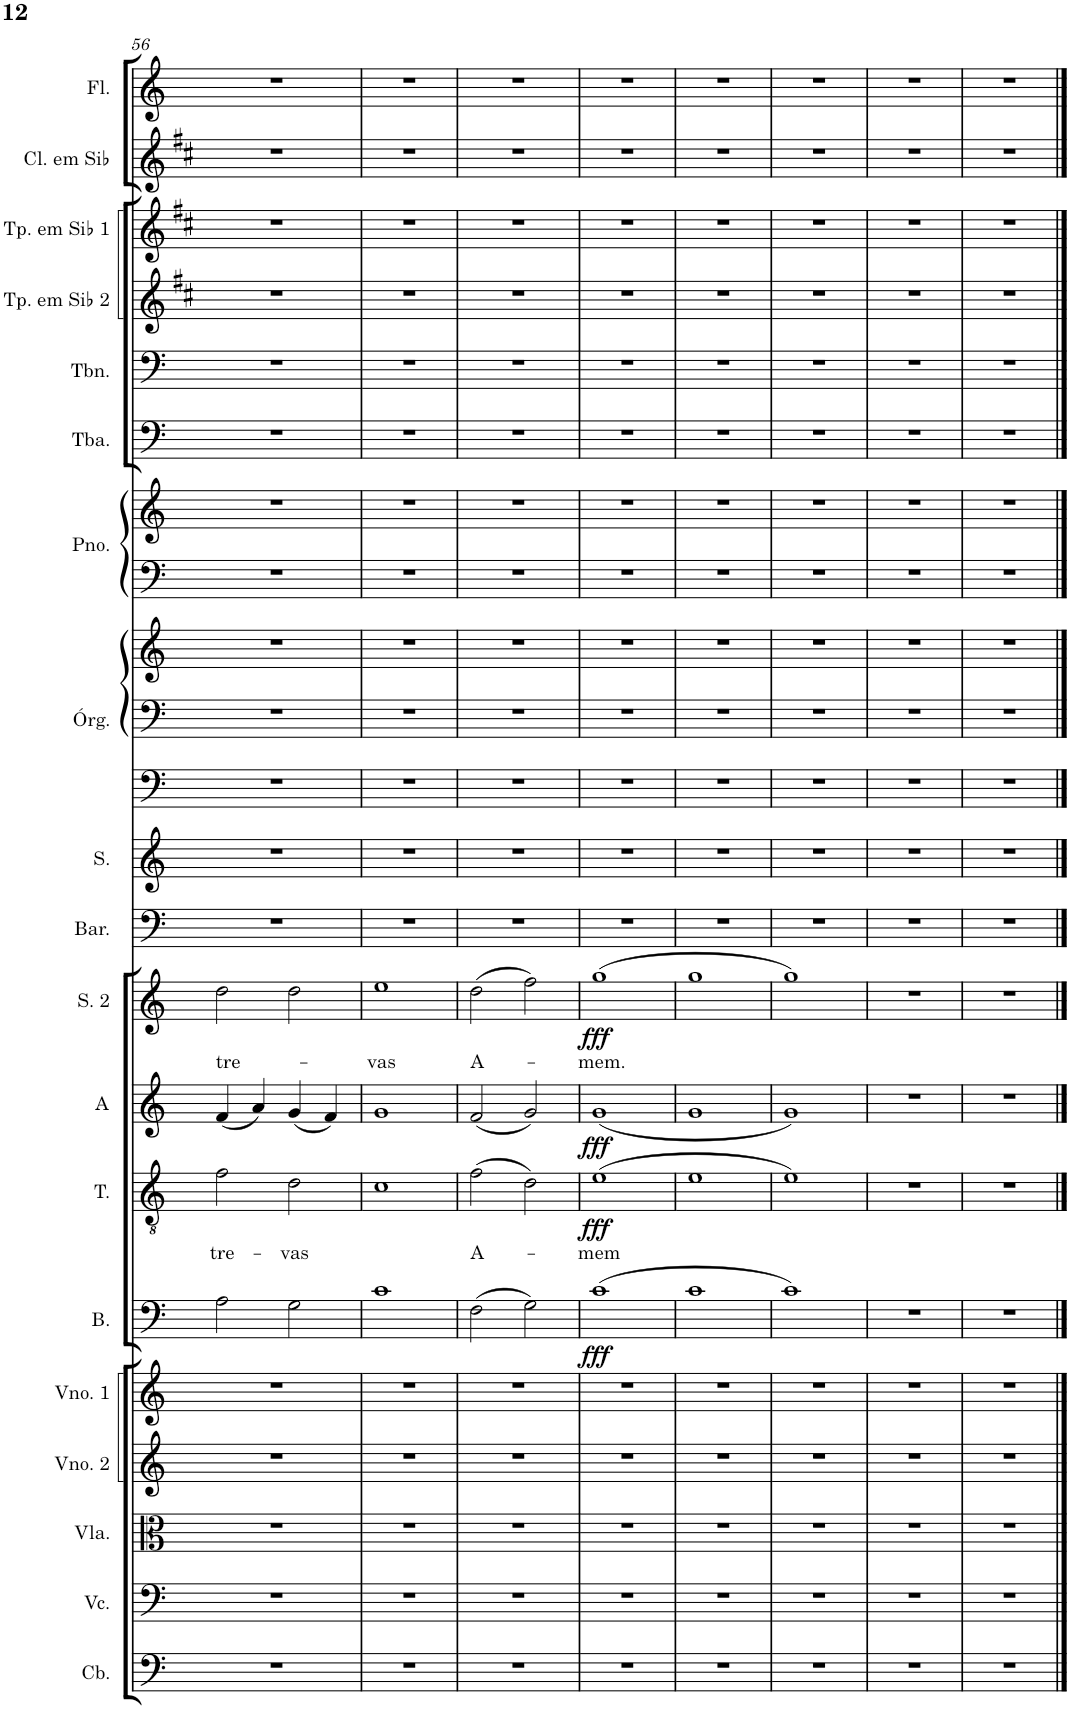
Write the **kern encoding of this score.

**kern	**kern	**kern	**kern	**kern	**kern	**dynam	**kern	**text	**dynam	**kern	**dynam	**kern	**text	**dynam	**kern	**kern	**kern	**kern	**kern	**kern	**kern	**kern	**kern	**kern	**kern	**kern	**kern
*part19	*part18	*part17	*part16	*part15	*part14	*part14	*part13	*part13	*part13	*part12	*part12	*part11	*part11	*part11	*part10	*part9	*part8	*part8	*part8	*part7	*part7	*part6	*part5	*part4	*part3	*part2	*part1
*staff22	*staff21	*staff20	*staff19	*staff18	*staff17	*staff17	*staff16	*staff16	*staff16	*staff15	*staff15	*staff14	*staff14	*staff14	*staff13	*staff12	*staff11	*staff10	*staff9	*staff8	*staff7	*staff6	*staff5	*staff4	*staff3	*staff2	*staff1
*I"Contrabaixo	*I"Violoncelo	*I"Viola	*I"Violino 2	*I"Violino 1	*I"Baixo	*	*I"Tenor	*	*	*I"Alto	*	*I"Soprano 2	*	*	*I"Barítono	*I"Soprano	*I"Órgão	*	*	*I"Piano	*	*I"Tuba	*I"Trombone	*I"Trompete em Sib 2	*I"Trompete em Sib 1	*I"Clarinete em Sib	*I"Flauta Transversal
*I'Cb.	*I'Vc.	*I'Vla.	*I'Vno. 2	*I'Vno. 1	*I'B.	*	*I'T.	*	*	*I'A	*	*I'S. 2	*	*	*I'Bar.	*I'S.	*I'Órg.	*	*	*I'Pno.	*	*I'Tba.	*I'Tbn.	*I'Tp. em Sib 2	*I'Tp. em Sib 1	*I'Cl. em Sib	*I'Fl.
!!LO:PB:g=z
*clefF4	*clefF4	*clefC3	*clefG2	*clefG2	*clefF4	*	*clefGv2	*	*	*clefG2	*	*clefG2	*	*	*clefF4	*clefG2	*clefF4	*clefF4	*clefG2	*clefF4	*clefG2	*clefF4	*clefF4	*clefG2	*clefG2	*clefG2	*clefG2
*Trd7c12	*	*	*	*	*	*	*	*	*	*	*	*	*	*	*	*	*	*	*	*	*	*	*	*Trd1c2	*Trd1c2	*Trd1c2	*
*k[]	*k[]	*k[]	*k[]	*k[]	*k[]	*	*k[]	*	*	*k[]	*	*k[]	*	*	*k[]	*k[]	*k[]	*k[]	*k[]	*k[]	*k[]	*k[]	*k[]	*k[f#c#]	*k[f#c#]	*k[f#c#]	*k[]
*M4/4	*M4/4	*M4/4	*M4/4	*M4/4	*M4/4	*	*M4/4	*	*	*M4/4	*	*M4/4	*	*	*M4/4	*M4/4	*M4/4	*M4/4	*M4/4	*M4/4	*M4/4	*M4/4	*M4/4	*M4/4	*M4/4	*M4/4	*M4/4
=56	=56	=56	=56	=56	=56	=56	=56	=56	=56	=56	=56	=56	=56	=56	=56	=56	=56	=56	=56	=56	=56	=56	=56	=56	=56	=56	=56
!	!	!	!	!	!	!	!	!LO:LY:b	!	!	!	!	!LO:LY:b	!	!	!	!	!	!	!	!	!	!	!	!	!	!
1r	1r	1r	1r	1r	2A\	.	2f\	tre-	.	(4f/	.	2dd\	tre-	.	1r	1r	1r	1r	1r	1r	1r	1r	1r	1r	1r	1r	1r
.	.	.	.	.	.	.	.	.	.	4a/)	.	.	.	.	.	.	.	.	.	.	.	.	.	.	.	.	.
!	!	!	!	!	!	!	!	!LO:LY:b	!	!	!	!	!	!	!	!	!	!	!	!	!	!	!	!	!	!	!
.	.	.	.	.	2G\	.	2d\	-vas	.	(4g/	.	2dd\	.	.	.	.	.	.	.	.	.	.	.	.	.	.	.
.	.	.	.	.	.	.	.	.	.	4f/)	.	.	.	.	.	.	.	.	.	.	.	.	.	.	.	.	.
=57	=57	=57	=57	=57	=57	=57	=57	=57	=57	=57	=57	=57	=57	=57	=57	=57	=57	=57	=57	=57	=57	=57	=57	=57	=57	=57	=57
!	!	!	!	!	!	!	!	!	!	!	!	!	!LO:LY:b	!	!	!	!	!	!	!	!	!	!	!	!	!	!
1r	1r	1r	1r	1r	1c	.	1c	.	.	1g	.	1ee	-vas	.	1r	1r	1r	1r	1r	1r	1r	1r	1r	1r	1r	1r	1r
=58	=58	=58	=58	=58	=58	=58	=58	=58	=58	=58	=58	=58	=58	=58	=58	=58	=58	=58	=58	=58	=58	=58	=58	=58	=58	=58	=58
!	!	!	!	!	!	!	!	!LO:LY:b	!	!	!	!	!LO:LY:b	!	!	!	!	!	!	!	!	!	!	!	!	!	!
1r	1r	1r	1r	1r	(2F\	.	(2f\	A-	.	(2f/	.	(2dd\	A-	.	1r	1r	1r	1r	1r	1r	1r	1r	1r	1r	1r	1r	1r
.	.	.	.	.	2G\)	.	2d\)	.	.	2g/)	.	2ff\)	.	.	.	.	.	.	.	.	.	.	.	.	.	.	.
=59	=59	=59	=59	=59	=59	=59	=59	=59	=59	=59	=59	=59	=59	=59	=59	=59	=59	=59	=59	=59	=59	=59	=59	=59	=59	=59	=59
!	!	!	!	!	!	!LO:DY:b	!	!LO:LY:b	!LO:DY:b	!	!LO:DY:b	!	!LO:LY:b	!LO:DY:b	!	!	!	!	!	!	!	!	!	!	!	!	!
1r	1r	1r	1r	1r	(1c	fff	(1e	-mem	fff	(1g	fff	(1gg	-mem.	fff	1r	1r	1r	1r	1r	1r	1r	1r	1r	1r	1r	1r	1r
=60	=60	=60	=60	=60	=60	=60	=60	=60	=60	=60	=60	=60	=60	=60	=60	=60	=60	=60	=60	=60	=60	=60	=60	=60	=60	=60	=60
1r	1r	1r	1r	1r	1c	.	1e	.	.	1g	.	1gg	.	.	1r	1r	1r	1r	1r	1r	1r	1r	1r	1r	1r	1r	1r
=61	=61	=61	=61	=61	=61	=61	=61	=61	=61	=61	=61	=61	=61	=61	=61	=61	=61	=61	=61	=61	=61	=61	=61	=61	=61	=61	=61
1r	1r	1r	1r	1r	1c)	.	1e)	.	.	1g)	.	1gg)	.	.	1r	1r	1r	1r	1r	1r	1r	1r	1r	1r	1r	1r	1r
=62	=62	=62	=62	=62	=62	=62	=62	=62	=62	=62	=62	=62	=62	=62	=62	=62	=62	=62	=62	=62	=62	=62	=62	=62	=62	=62	=62
1r	1r	1r	1r	1r	1r	.	1r	.	.	1r	.	1r	.	.	1r	1r	1r	1r	1r	1r	1r	1r	1r	1r	1r	1r	1r
=63	=63	=63	=63	=63	=63	=63	=63	=63	=63	=63	=63	=63	=63	=63	=63	=63	=63	=63	=63	=63	=63	=63	=63	=63	=63	=63	=63
1r	1r	1r	1r	1r	1r	.	1r	.	.	1r	.	1r	.	.	1r	1r	1r	1r	1r	1r	1r	1r	1r	1r	1r	1r	1r
==	==	==	==	==	==	==	==	==	==	==	==	==	==	==	==	==	==	==	==	==	==	==	==	==	==	==	==
*-	*-	*-	*-	*-	*-	*-	*-	*-	*-	*-	*-	*-	*-	*-	*-	*-	*-	*-	*-	*-	*-	*-	*-	*-	*-	*-	*-
